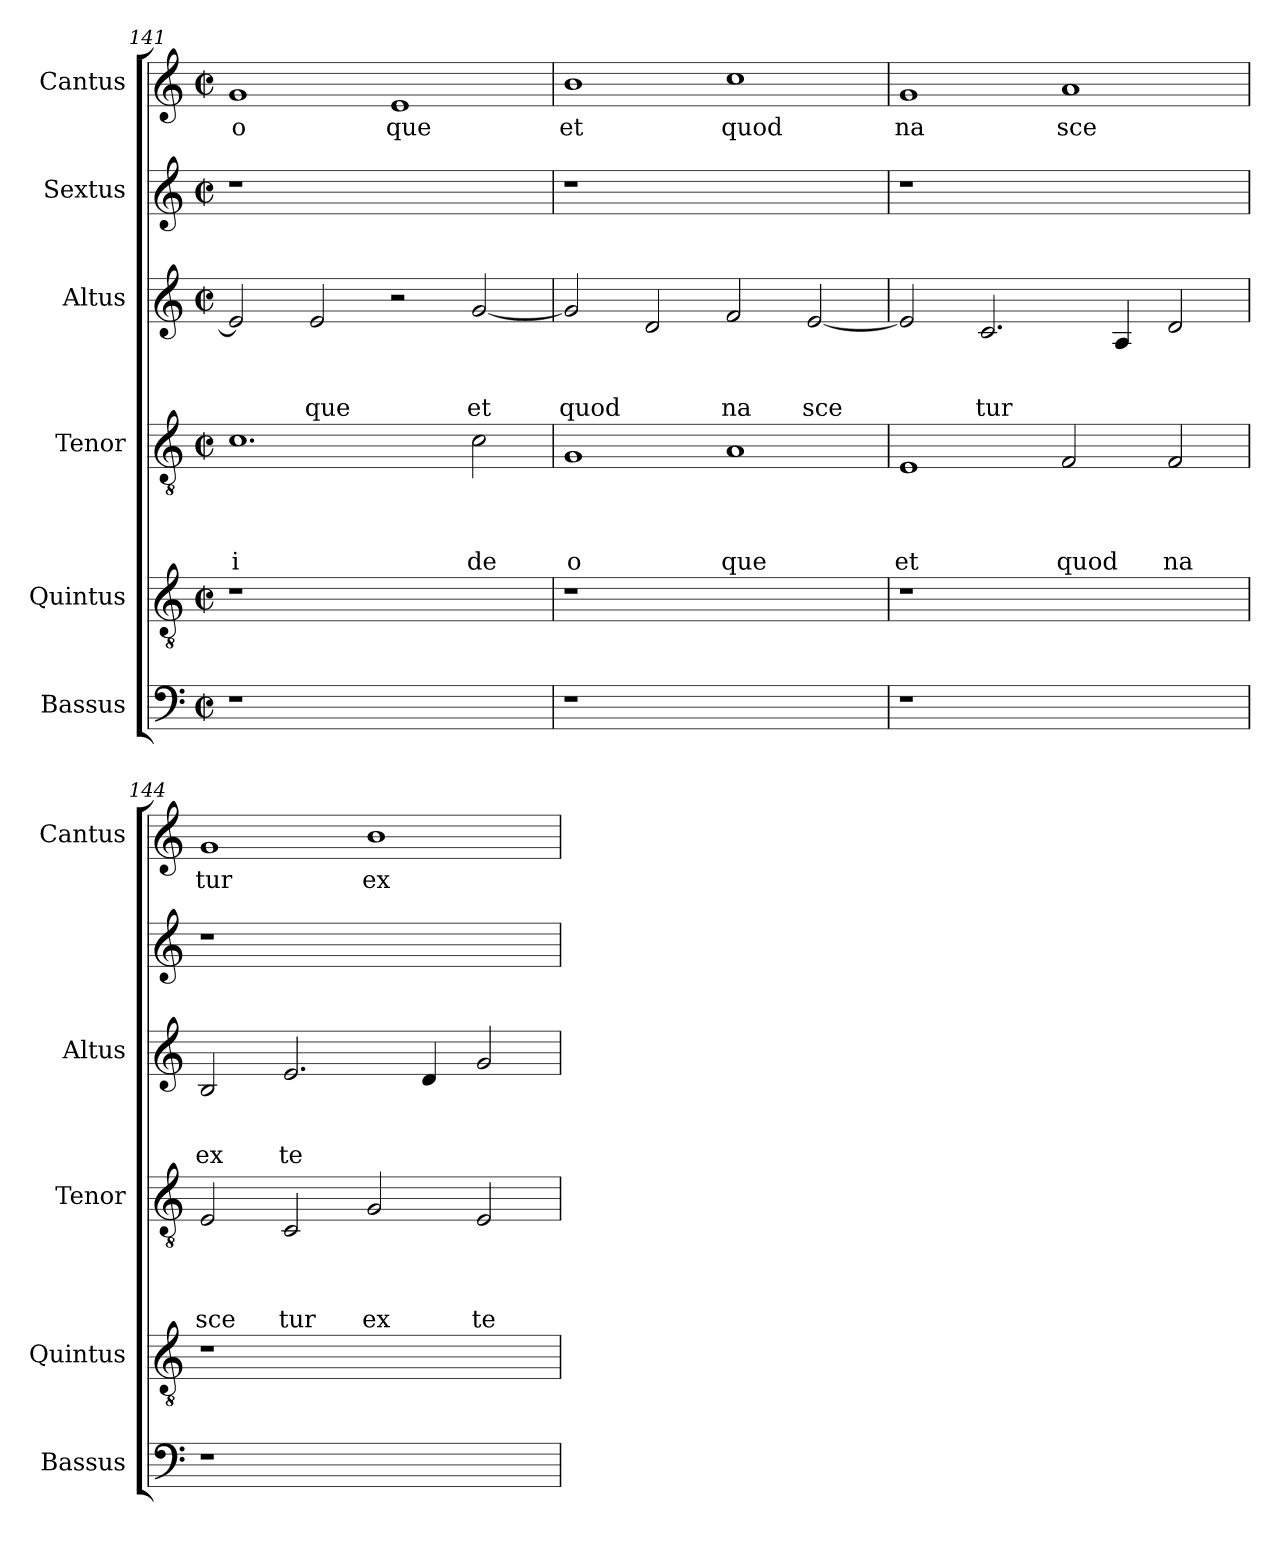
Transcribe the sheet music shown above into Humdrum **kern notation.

**kern	**kern	**kern	**text	**text	**text	**text	**kern	**text	**text	**text	**kern	**kern	**text
*part6	*part5	*part4	*part4	*part4	*part4	*part4	*part3	*part3	*part3	*part3	*part2	*part1	*part1
*staff6	*staff5	*staff4	*staff4	*staff4	*staff4	*staff4	*staff3	*staff3	*staff3	*staff3	*staff2	*staff1	*staff1
*I"Bassus	*I"Quintus	*I"Tenor	*	*	*	*	*I"Altus	*	*	*	*I"Sextus	*I"Cantus	*
*I'Bassus	*I'Quintus	*I'Tenor	*	*	*	*	*I'Altus	*	*	*	*	*I'Cantus	*
*clefF4	*clefGv2	*clefGv2	*	*	*	*	*clefG2	*	*	*	*clefG2	*clefG2	*
*k[]	*k[]	*k[]	*	*	*	*	*k[]	*	*	*	*k[]	*k[]	*
*C:	*C:	*C:	*	*	*	*	*C:	*	*	*	*C:	*C:	*
*M2/2	*M2/2	*M2/2	*	*	*	*	*M2/2	*	*	*	*M2/2	*M2/2	*
*met(c|)	*met(c|)	*met(c|)	*	*	*	*	*met(c|)	*	*	*	*met(c|)	*met(c|)	*
=141	=141	=141	=141	=141	=141	=141	=141	=141	=141	=141	=141	=141	=141
!	!	!	!	!	!	!LO:LY:b	!	!	!	!	!	!	!LO:LY:b
1r	1r	1.c	.	.	.	i	2e/]	.	.	.	1r	1g	o
!	!	!	!	!	!	!	!	!	!	!LO:LY:b	!	!	!
.	.	.	.	.	.	.	2e/	.	.	que	.	.	.
!	!	!	!	!	!	!	!	!	!	!	!	!	!LO:LY:b
1ryy	1ryy	.	.	.	.	.	2r	.	.	.	1ryy	1e	que
!	!	!	!	!	!	!LO:LY:b	!	!	!	!LO:LY:b	!	!	!
.	.	2c\	.	.	.	de	[<2g/	.	.	et	.	.	.
=142	=142	=142	=142	=142	=142	=142	=142	=142	=142	=142	=142	=142	=142
!	!	!	!	!	!	!LO:LY:b	!	!	!	!LO:LY:b	!	!	!LO:LY:b
1r	1r	1G	.	.	.	o	2g/]	.	.	quod	1r	1b	et
.	.	.	.	.	.	.	2d/	.	.	.	.	.	.
!	!	!	!	!	!	!LO:LY:b	!	!	!	!LO:LY:b	!	!	!LO:LY:b
1ryy	1ryy	1A	.	.	.	que	2f/	.	.	na	1ryy	1cc	quod
!	!	!	!	!	!	!	!	!	!	!LO:LY:b	!	!	!
.	.	.	.	.	.	.	[<2e/	.	.	sce	.	.	.
=143	=143	=143	=143	=143	=143	=143	=143	=143	=143	=143	=143	=143	=143
!	!	!	!	!	!	!LO:LY:b	!	!	!	!	!	!	!LO:LY:b
1r	1r	1E	.	.	.	et	2e/]	.	.	.	1r	1g	na
!	!	!	!	!	!	!	!	!	!	!LO:LY:b	!	!	!
.	.	.	.	.	.	.	2.c/	.	.	tur	.	.	.
!	!	!	!	!	!	!LO:LY:b	!	!	!	!	!	!	!LO:LY:b
1ryy	1ryy	2F/	.	.	.	quod	.	.	.	.	1ryy	1a	sce
.	.	.	.	.	.	.	4A/	.	.	.	.	.	.
!	!	!	!	!	!	!LO:LY:b	!	!	!	!	!	!	!
.	.	2F/	.	.	.	na	2d/	.	.	.	.	.	.
!!LO:PB:g=z
=144	=144	=144	=144	=144	=144	=144	=144	=144	=144	=144	=144	=144	=144
!	!	!	!	!	!	!LO:LY:b	!	!	!	!LO:LY:b	!	!	!LO:LY:b
1r	1r	2E/	.	.	.	sce	2B/	.	.	ex	1r	1g	tur
!	!	!	!	!	!	!LO:LY:b	!	!	!	!LO:LY:b	!	!	!
.	.	2C/	.	.	.	tur	2.e/	.	.	te	.	.	.
!	!	!	!	!	!	!LO:LY:b	!	!	!	!	!	!	!LO:LY:b
1ryy	1ryy	2G/	.	.	.	ex	.	.	.	.	1ryy	1b	ex
.	.	.	.	.	.	.	4d/	.	.	.	.	.	.
!	!	!	!	!	!	!LO:LY:b	!	!	!	!	!	!	!
.	.	2E/	.	.	.	te	2g/	.	.	.	.	.	.
=	=	=	=	=	=	=	=	=	=	=	=	=	=
*-	*-	*-	*-	*-	*-	*-	*-	*-	*-	*-	*-	*-	*-
